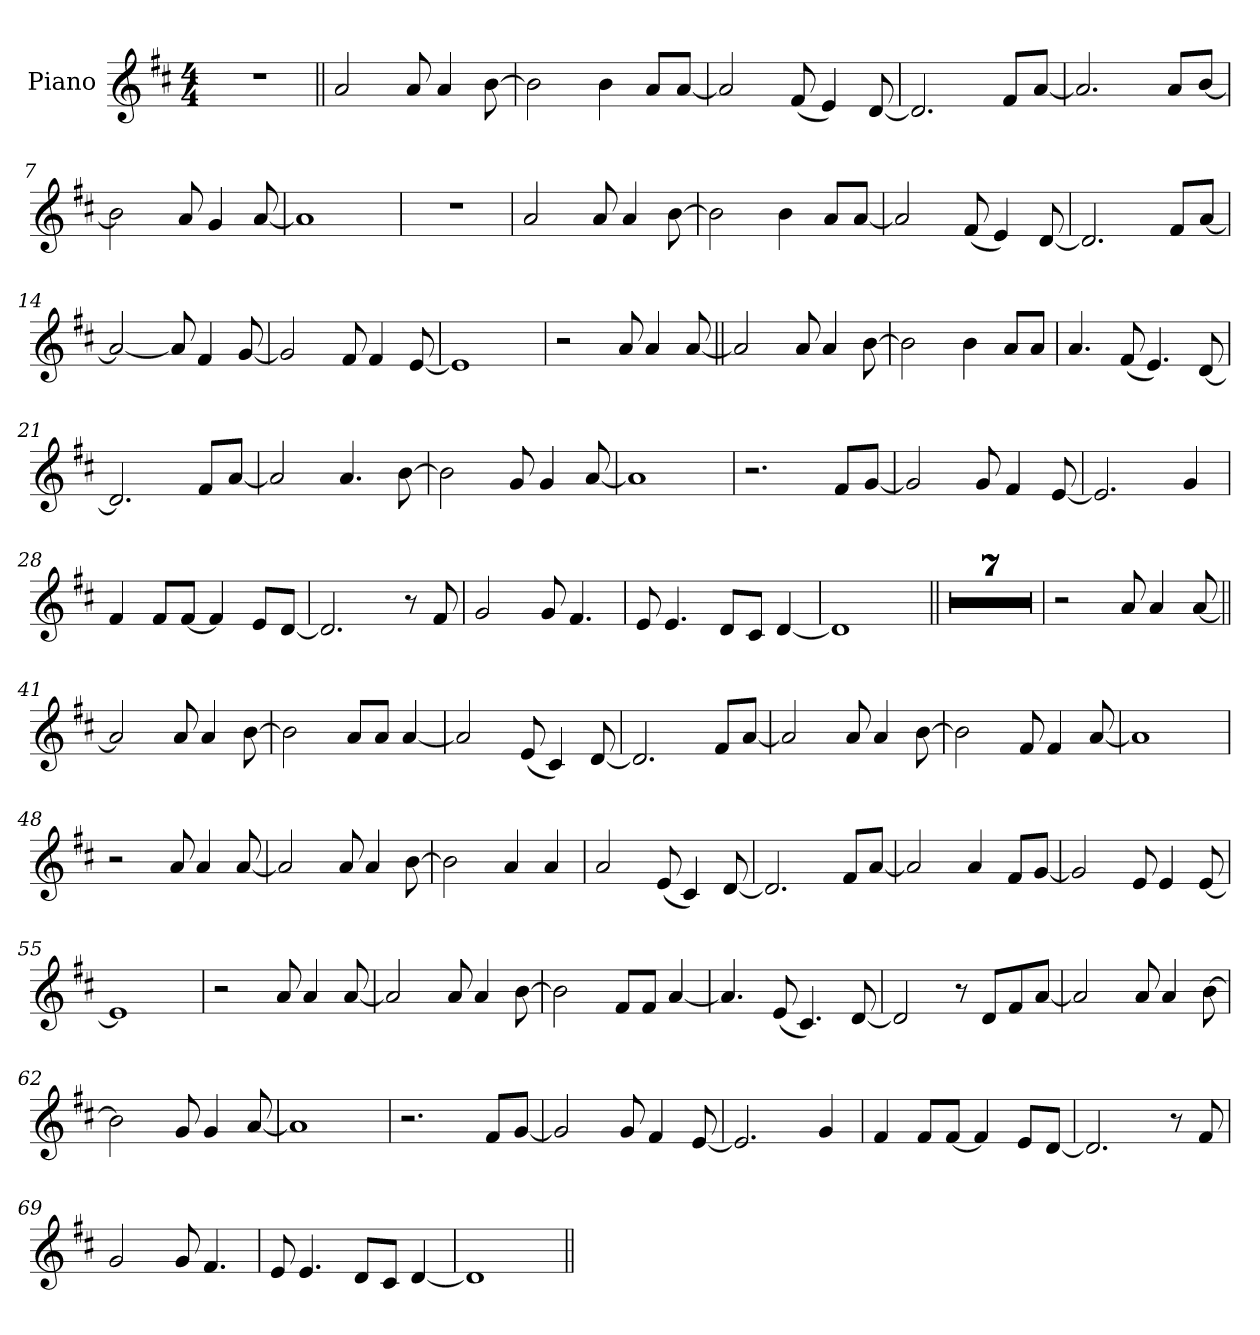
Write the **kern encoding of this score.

**kern
*part1
*staff1
*I"Piano
*I'Pno.
*clefG2
*k[f#c#]
*M4/4
*MM160
=1
1r
=2||
2a
8a
4a
[8b
=3
2b]
4b
8aL
[8aJ
=4
2a]
(<8f#
4e)
[8d
=5
2.d]
8f#L
[8aJ
=6
2.a]
8aL
[8bJ
=7
2b]
8a
4g
[8a
=8
1a]
=9
1r
=10
2a
8a
4a
[8b
=11
2b]
4b
8aL
[8aJ
=12
2a]
(<8f#
4e)
[8d
=13
2.d]
8f#L
[8aJ
=14
2a_
8a]
4f#
[8g
=15
2g]
8f#
4f#
[8e
=16
1e]
=17
2r
8a
4a
[8a
=18||
2a]
8a
4a
[8b
=19
2b]
4b
8aL
8aJ
=20
4.a
(<8f#
4.e)
[8d
=21
2.d]
8f#L
[8aJ
=22
2a]
4.a
[8b
=23
2b]
8g
4g
[8a
=24
1a]
=25
2.r
8f#L
[8gJ
=26
2g]
8g
4f#
[8e
=27
2.e]
4g
=28
4f#
8f#L
[8f#J
4f#]
8eL
[8dJ
=29
2.d]
8r
8f#
=30
2g
8g
4.f#
=31
8e
4.e
8dL
8c#J
[4d
=32
1d]
=33||
1r
=34
1r
=35
1r
=36
1r
=37
1r
=38
1r
=39
1r
=40
2r
8a
4a
[8a
=41||
2a]
8a
4a
[8b
=42
2b]
8aL
8aJ
[4a
=43
2a]
(<8e
4c#)
[8d
=44
2.d]
8f#L
[8aJ
=45
2a]
8a
4a
[8b
=46
2b]
8f#
4f#
[8a
=47
1a]
=48
2r
8a
4a
[8a
=49
2a]
8a
4a
[8b
=50
2b]
4a
4a
=51
2a
(<8e
4c#)
[8d
=52
2.d]
8f#L
[8aJ
=53
2a]
4a
8f#L
[8gJ
=54
2g]
8e
4e
[8e
=55
1e]
=56
2r
8a
4a
[8a
=57
2a]
8a
4a
[8b
=58
2b]
8f#L
8f#J
[4a
=59
4.a]
(<8e
4.c#)
[8d
=60
2d]
8r
8dL
8f#
[8aJ
=61
2a]
8a
4a
[8b
=62
2b]
8g
4g
[8a
=63
1a]
=64
2.r
8f#L
[8gJ
=65
2g]
8g
4f#
[8e
=66
2.e]
4g
=67
4f#
8f#L
[8f#J
4f#]
8eL
[8dJ
=68
2.d]
8r
8f#
=69
2g
8g
4.f#
=70
8e
4.e
8dL
8c#J
[4d
=71
1d]
=||
*-
